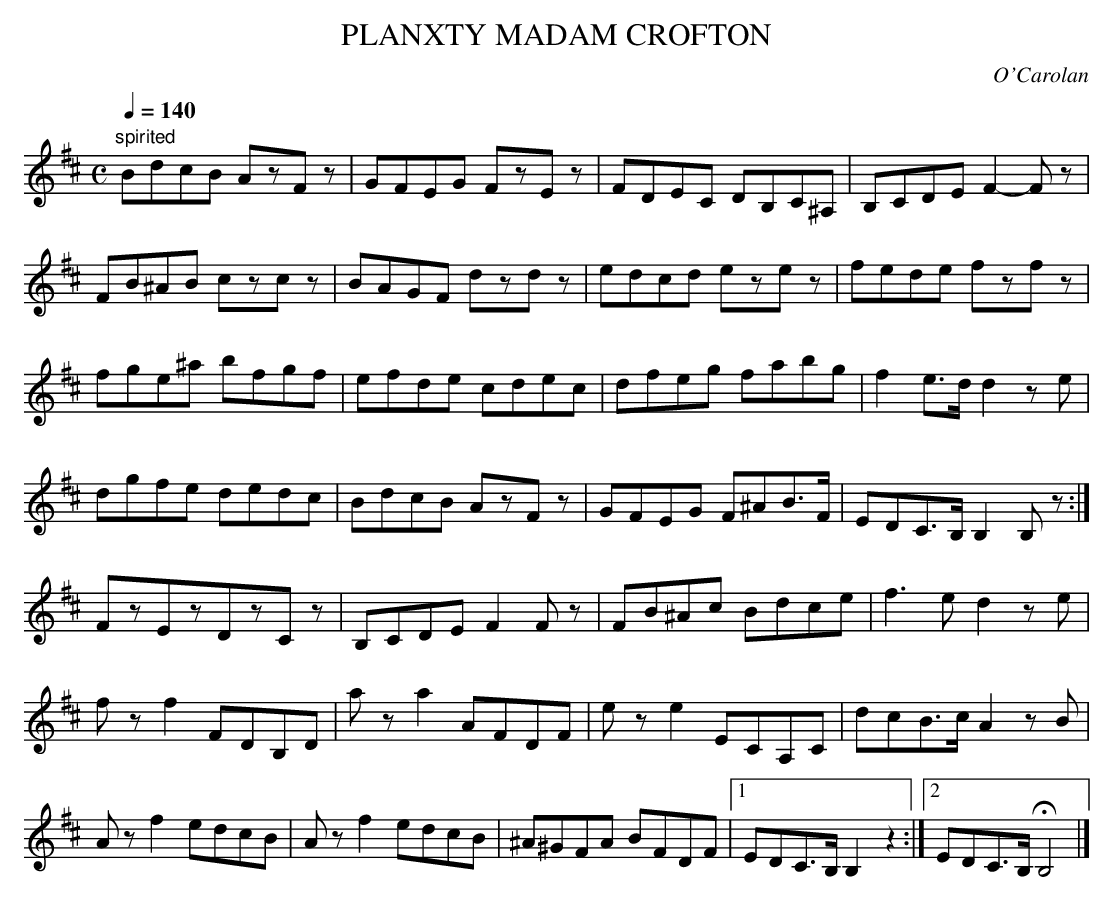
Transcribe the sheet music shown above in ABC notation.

X:1
T:PLANXTY MADAM CROFTON
C:O'Carolan
Q:1/4=140
M:C
L:1/8
K:Bm % source key Em
"spirited"
BdcB AzFz|GFEG FzEz|FDEC DB,C^A,|B,CDE F2-Fz|
FB^AB czcz|BAGF dzdz|edcd ezez|fede fzfz|
fge^a bfgf|efde cdec|dfeg fabg|f2 e>d d2ze|
dgfe dedc|BdcB AzFz|GFEG F^AB>F|EDC>B, B,2B,z:|
FzEzDzCz|B,CDE F2Fz|FB^Ac Bdce|f3e d2ze|
fzf2 FDB,D|aza2AFDF|eze2ECA,C|dcB>c A2zB|
Azf2edcB|Azf2edcB|^A^GFA BFDF|1 EDC>B, B,2z2:|2 EDC>B, HB,4|]
